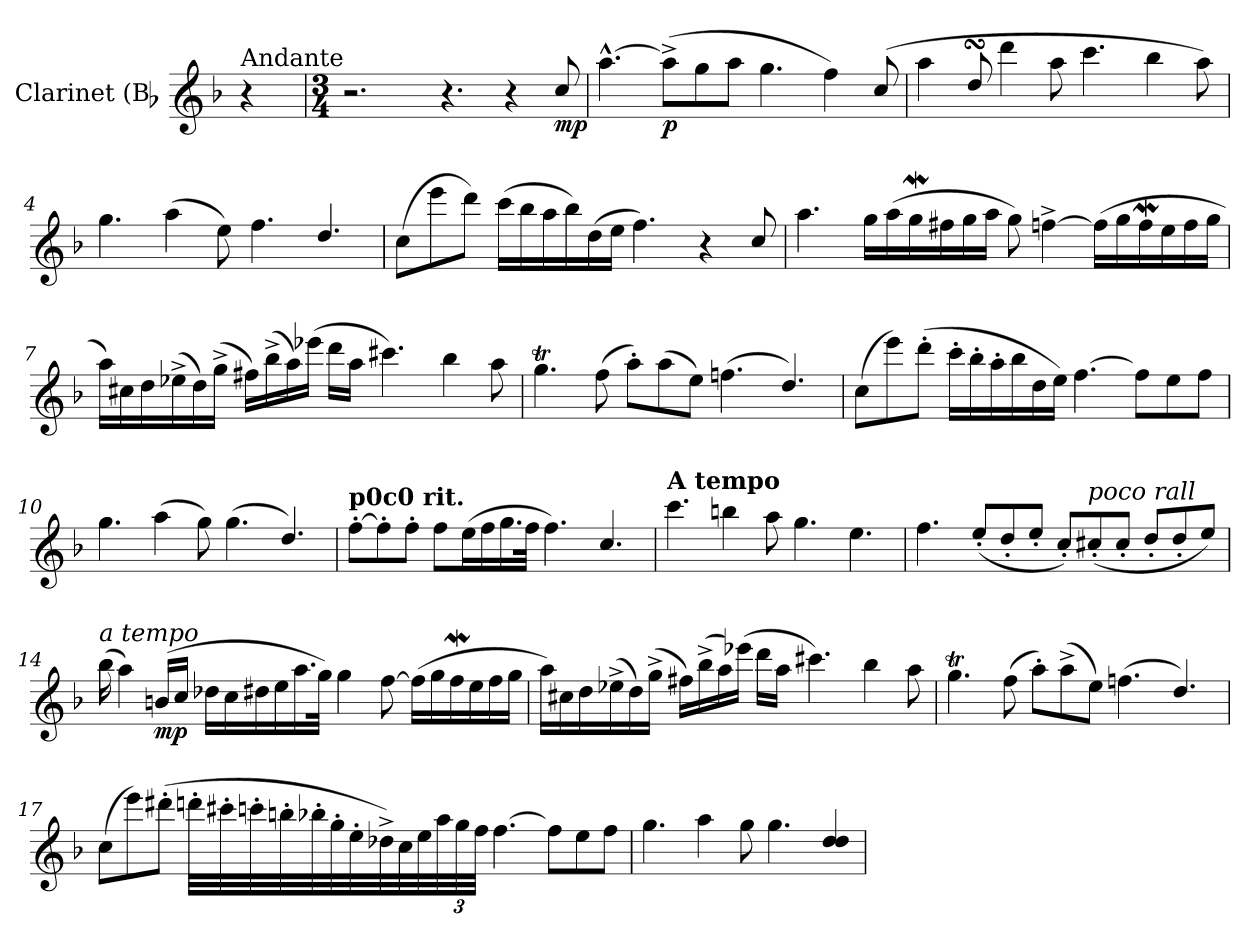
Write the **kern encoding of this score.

**kern	**dynam
*part1	*part1
*staff1	*staff1
*I"Clarinet (Bb	*
*clefG2	*
*k[b-]	*
=	=
!LO:TX:a:t=Andante	!
4r	.
=1	=1
*M3/4	*
2.r	.
4.r	.
4r	.
!	!LO:DY:b
8cc/	mp
=2	=2
[4.aa^^\	.
!	!LO:DY:b
(>8aa^\L]	p
8gg\	.
8aa\J	.
4.gg\	.
4ff\)	.
(8cc/	.
=3	=3
4aa\	.
8ddsSSS/	.
4ddd\	.
8aa\	.
4.ccc\	.
4bb-\	.
8aa\)	.
=4	=4
4.gg\	.
(>4aa\	.
8ee\)	.
4.ff\	.
4.dd/	.
!!LO:LB:g=z
=5	=5
(>8cc\L	.
8eee\	.
8ddd\J)	.
(>16ccc\LL	.
16bb-\	.
16aa\	.
16bb-\)	.
(>16dd\	.
16ee\JJ	.
4.ff\)	.
4r	.
8cc/	.
=6	=6
4.aa\	.
16gg\LL	.
(>16aa\	.
16ggW\	.
16ff#X\	.
16gg\	.
16aa\JJ	.
8gg\)	.
[4ffn^\	.
(>16ff\LL]	.
16gg\	.
16ffw\	.
16ee\	.
16ff\	.
16gg\JJ	.
!!LO:LB:g=z
=7	=7
16aa\LL)	.
16cc#X\	.
16dd\	.
(>16ee-X^\	.
16dd\)	.
(>16gg^\JJ	.
16ff#X\LL)	.
(>16bb-^\	.
16aa\)	.
(>16eee-X\JJ	.
16ddd\LL	.
16aa\JJ	.
4.ccc#X\)	.
4bb-\	.
8aa\	.
=8	=8
4.ggT\	.
(8ff\	.
8aa'\L)	.
(>8aa\	.
8ee\J)	.
(>4.ffn\	.
4.dd/)	.
!!LO:LB:g=z
=9	=9
(>8cc\L	.
8eee\)	.
(>8ddd'\J	.
16ccc'\LL	.
16bb-'\	.
16aa'\	.
16bb-\	.
16dd\	.
16ee\JJ)	.
[4.ff\	.
8ff\L]	.
8ee\	.
8ff\J	.
=10	=10
4.gg\	.
(>4aa\	.
8gg\)	.
(>4.gg\	.
4.dd/)	.
=11	=11
!LO:TX:a:B:t=p0c0 rit.	!
[8ff'\L	.
8ff'\]	.
8ff'\J	.
8ff\L	.
(>16ee\L	.
16ff\	.
16.gg\	.
32ff\JJk	.
4.ff\)	.
4.cc/	.
!!LO:LB:g=z
=12	=12
!LO:TX:a:B:t=A tempo	!
4.ccc\	.
4bbn\	.
8aa\	.
4.gg\	.
4.ee\	.
=13	=13
4.ff\	.
(8ee'/L	.
8dd'/	.
8ee'/J	.
8cc'/L)	.
!LO:TX:a:i:t=poco rall	!
(8cc#X'/	.
8cc#'/J	.
8dd'/L	.
8dd'/	.
8ee/J)	.
=14	=14
*^	*
!LO:TX:a:i:t=a tempo	!	!
(4bb-\	16bb-\	.
.	4aa\)	.
!	!	!LO:DY:b
(>16bn/LL	.	mp
16cc/JJ	1ryy	.
16dd-X\LL	.	.
16cc\	.	.
16dd#X\	.	.
16ee\	.	.
16.aa\	.	.
32gg\JJk)	.	.
4gg\	.	.
[8ff\	.	.
(>16ff\LL]	.	.
16gg\	.	.
16ffw\	.	.
16ee\	8.ryy	.
16ff\	.	.
16gg\JJ	.	.
*v	*v	*
!!LO:LB:g=z
=15	=15
16aa\LL)	.
16cc#X\	.
16dd\	.
(>16ee-X^\	.
16dd\)	.
(>16gg^\JJ	.
16ff#X\LL)	.
(>16bb-^\	.
16aa\)	.
(>16eee-X\JJ	.
16ddd\LL	.
16aa\JJ	.
4.ccc#X\)	.
4bb-\	.
8aa\	.
=16	=16
4.ggT\	.
(8ff\	.
8aa'\L)	.
(>8aa^\	.
8ee\J)	.
(>4.ffn\	.
4.dd/)	.
!!LO:LB:g=z
=17	=17
(>8cc\L	.
8eee\)	.
(>8ddd#X'\J	.
32dddn'\LLL	.
32ccc#X'\	.
32cccn'\	.
32bbn'\	.
32bb-X'\	.
32gg'\	.
32ee'\	.
32dd-X^\)	.
32cc\	.
32ee\	.
*Xbrackettup	*
48aa\	.
48gg\	.
48ff\JJJ	.
[4.ff\	.
8ff\L]	.
8ee\	.
8ff\J	.
=18	=18
4.gg\	.
4aa\	.
8gg\	.
4.gg\	.
4dd/ 4dd/	.
=	=
*-	*-
